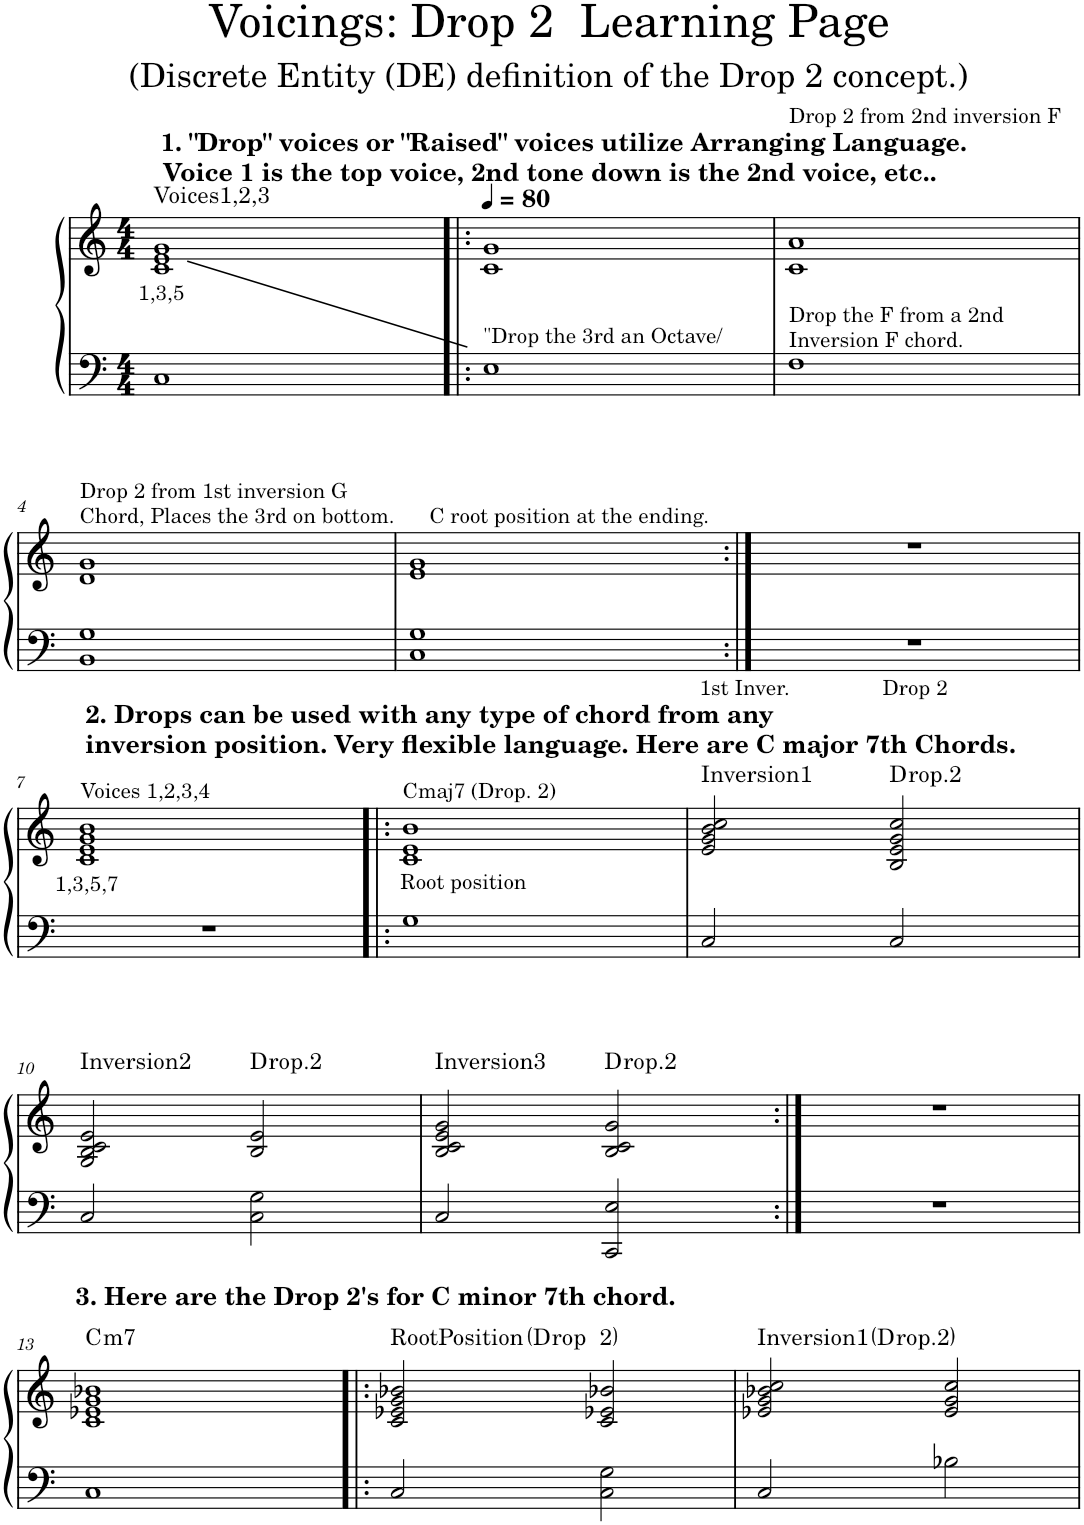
**kern	**kern	**text	**harte
*part1	*part1	*part1	*part1
*staff2	*staff1	*staff1	*
*I"Piano	*	*	*
*I'Pno.	*	*	*
*clefF4	*clefG2	*	*
*k[]	*k[]	*	*
*M4/4	*M4/4	*	*
=1	=1	=1	=1
!	!	!LO:LY:b	!LO:H:kt=Voices1,2,3
1C	1c 1e 1g	1,3,5	N
=2!|:	=2!|:	=2!|:	=2!|:
*	*MM80	*	*
!	!LO:TX:a:B:t=1. "Drop" voices or "Raised" voices utilize Arranging Language.	!	!
!	!LO:TX:a:t=Voice 1 is the top voice, 2nd tone down is the 2nd voice, etc..	!	!
!LO:TX:a:t="Drop the 3rd an Octave/	!	!	!
1E	1c 1g	.	.
=3	=3	=3	=3
!	!LO:TX:a:t=Drop 2 from 2nd inversion F	!	!
!LO:TX:a:t=Drop the F from a 2nd	!	!	!
!LO:TX:a:t=Inversion F chord.	!	!	!
1F	1c 1a	.	.
!!LO:LB:g=z
=4	=4	=4	=4
!	!LO:TX:a:t=Drop 2 from 1st inversion G	!	!
!	!LO:TX:a:t=Chord, Places the 3rd on bottom.      C root position at the ending.	!	!
1BB 1G	1d 1g	.	.
=5	=5	=5	=5
1C 1G	1e 1g	.	.
=6:|!	=6:|!	=6:|!	=6:|!
1r	1r	.	.
!!LO:LB:g=z
=7	=7	=7	=7
!	!LO:TX:a:t=Voices 1,2,3,4	!	!
!	!	!LO:LY:b	!
1r	1c 1e 1g 1b	1,3,5,7	.
=8!|:	=8!|:	=8!|:	=8!|:
!	!LO:TX:a:t=Cmaj7 (Drop. 2)	!	!
!	!LO:TX:a:B:t=2. Drops can be used with any type of chord from any	!	!
!	!LO:TX:a:t=inversion position. Very flexible language. Here are C major 7th Chords.	!	!
!LO:TX:a:t=Root position	!	!	!
1G	1c 1e 1b	.	.
=9	=9	=9	=9
!	!LO:TX:a:t=1st Inver.                Drop 2	!	!LO:H:kt=Inversion1
2C/	2e/ 2g/ 2b/ 2cc/	.	N
!	!	!	!LO:H:kt=rop.
2C/	2B/ 2e/ 2g/ 2cc/	.	.
!!LO:LB:g=z
=10	=10	=10	=10
!	!	!	!LO:H:kt=Inversion2
2C/	2G/ 2B/ 2c/ 2e/	.	N
!	!	!	!LO:H:kt=rop.
2C\ 2G\	2B/ 2e/	.	.
=11	=11	=11	=11
!	!	!	!LO:H:kt=Inversion3
2C/	2B/ 2c/ 2e/ 2g/	.	N
!	!	!	!LO:H:kt=rop.
2CC/ 2E/	2B/ 2c/ 2g/	.	.
=12:|!	=12:|!	=12:|!	=12:|!
1r	1r	.	.
!!LO:LB:g=z
=13	=13	=13	=13
!	!	!	!LO:H:kt=m7
1C	1c 1e-X 1g 1b-X	.	C:min7
=14!|:	=14!|:	=14!|:	=14!|:
!	!LO:TX:a:B:t=3. Here are the Drop 2's for C minor 7th chord.	!	!LO:H:kt=RootPosition
*	*^	*	*
2C/	2c/ 2e-X/ 2g/ 2b-X/	4ryy	.	N
!	!	!	!	!LO:H:kt=rop
.	.	2.ryy	.	.
!	!	!	!	!LO:H:kt=2
2C\ 2G\	2c/ 2e-X/ 2b-X/	.	.	N
=15	=15	=15	=15	=15
!	!	!	!	!LO:H:kt=Inversion1
2C/	2e-X/ 2g/ 2b-X/ 2cc/	4ryy	.	N
!	!	!	!	!LO:H:kt=rop.
.	.	2.ryy	.	.
2B-X\	2e-/ 2g/ 2cc/	.	.	.
*	*v	*v	*	*
=	=	=	=
*-	*-	*-	*-
